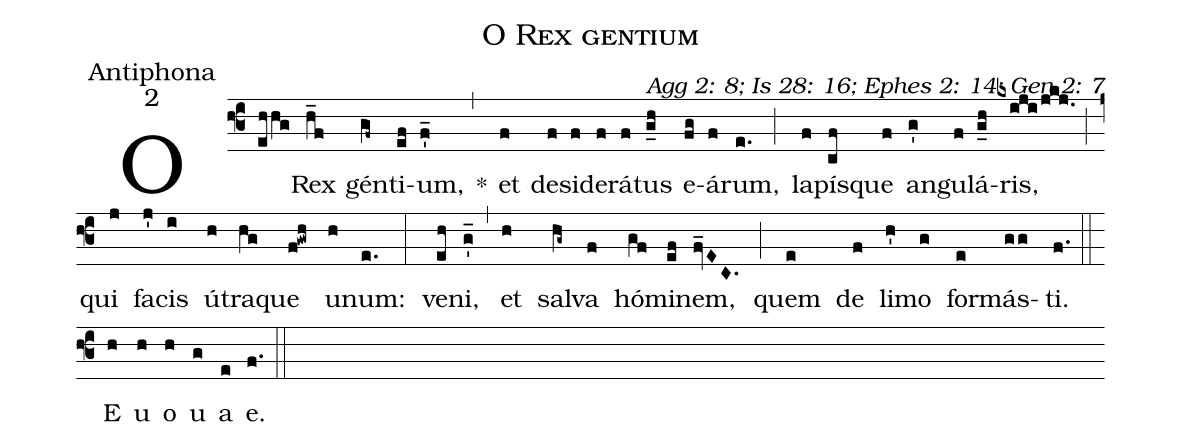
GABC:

name: O Rex gentium;
office-part: Antiphona;
mode: 2;
commentary: Agg 2: 8; Is 28: 16; Ephes 2: 14; Gen 2: 7;
%%
(f3) O(ehhg) Rex(h_f) gén(gf~)ti(ef)um,(f'_) *(,) et(f) de(f)si(f)de(f)rá(f)tus(g_h) e(fg)á(f)rum,(e.) (;) la(f)pís(cf)que(f) an(g')gu(f)lá(g_h)ris,(kxiji/jkj.) (;) qui(j) fa(j')cis(i) ú(h)tra(hg)que(f!gwh) u(h)num:(e.) (:)
ve(eh)ni,(g'_) (,) et(h) sal(hg~)va(f) hó(gf)mi(ef)nem,(fv_EC.) (;) quem(e) de(f) li(h')mo(g) for(e)más(gg)ti.(f.) (::)
<eu>E(h) u(h) o(h) u(g) a(e) e.</eu>(f.) (::)
